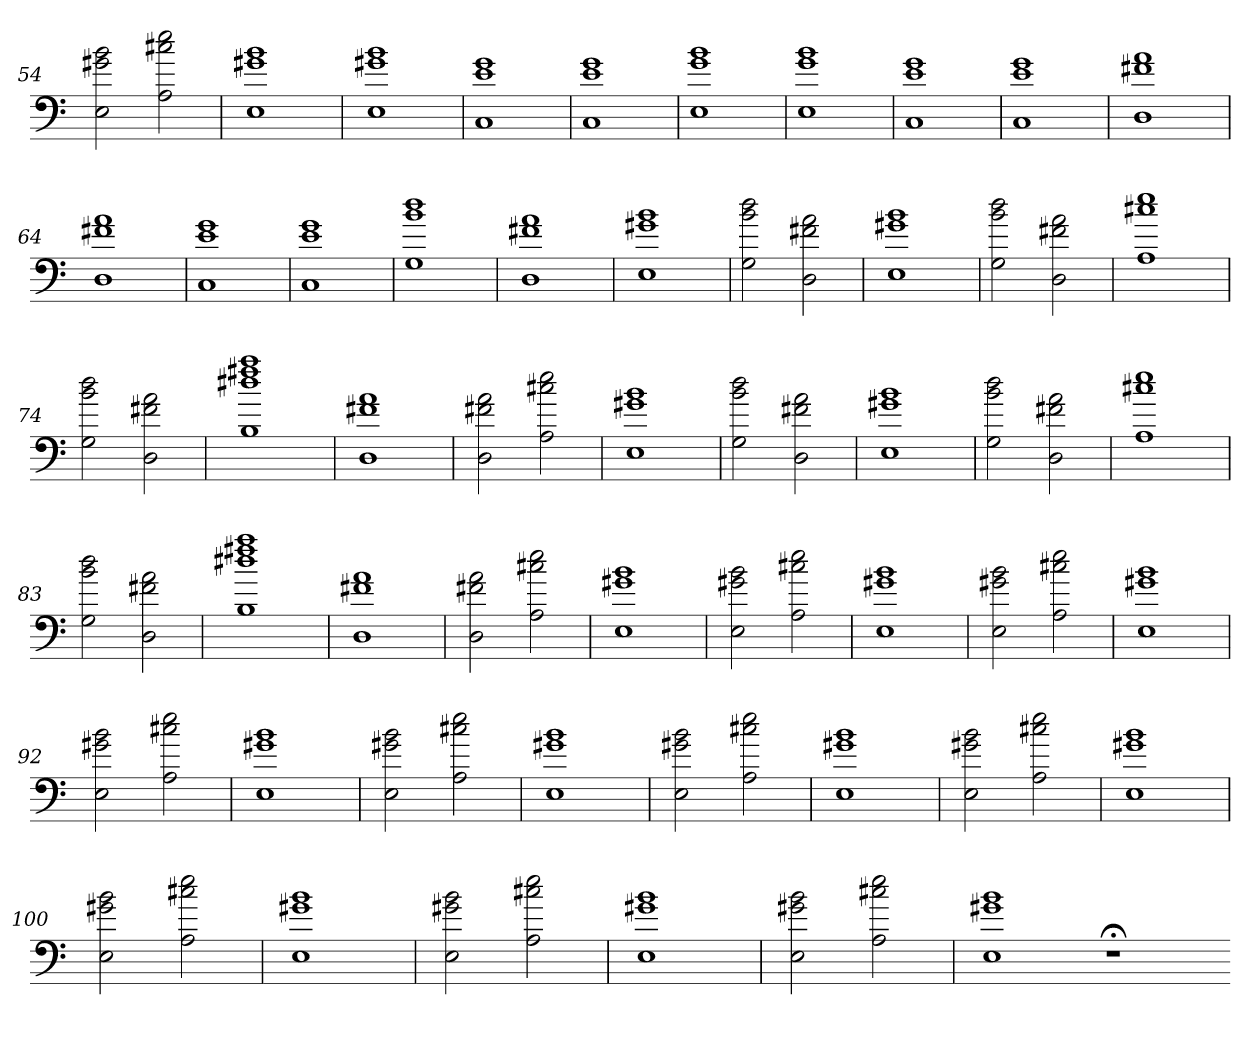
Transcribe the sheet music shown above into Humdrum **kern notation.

**kern
*part1
*staff1
=54
2E 2g#X 2b
2A 2cc#X 2ee
=55
1E 1g#X 1b
=56
1E 1g#X 1b
=57
1C 1e 1g
=58
1C 1e 1g
=59
1E 1g 1b
=60
1E 1g 1b
=61
1C 1e 1g
=62
1C 1e 1g
=63
1D 1f#X 1a
=64
1D 1f#X 1a
=65
1C 1e 1g
=66
1C 1e 1g
=67
1G 1b 1dd
=68
1D 1f#X 1a
=69
1E 1g#X 1b
=70
2G 2b 2dd
2D 2f#X 2a
=71
1E 1g#X 1b
=72
2G 2b 2dd
2D 2f#X 2a
=73
1A 1cc#X 1ee
=74
2G 2b 2dd
2D 2f#X 2a
=75
1B 1dd#X 1ff#X 1aa
=76
1D 1f#X 1a
=77
2D 2f#X 2a
2A 2cc#X 2ee
=78
1E 1g#X 1b
=79
2G 2b 2dd
2D 2f#X 2a
=80
1E 1g#X 1b
=81
2G 2b 2dd
2D 2f#X 2a
=82
1A 1cc#X 1ee
=83
2G 2b 2dd
2D 2f#X 2a
=84
1B 1dd#X 1ff#X 1aa
=85
1D 1f#X 1a
=86
2D 2f#X 2a
2A 2cc#X 2ee
=87
1E 1g#X 1b
=88
2E 2g#X 2b
2A 2cc#X 2ee
=89
1E 1g#X 1b
=90
2E 2g#X 2b
2A 2cc#X 2ee
=91
1E 1g#X 1b
=92
2E 2g#X 2b
2A 2cc#X 2ee
=93
1E 1g#X 1b
=94
2E 2g#X 2b
2A 2cc#X 2ee
=95
1E 1g#X 1b
=96
2E 2g#X 2b
2A 2cc#X 2ee
=97
1E 1g#X 1b
=98
2E 2g#X 2b
2A 2cc#X 2ee
=99
1E 1g#X 1b
=100
2E 2g#X 2b
2A 2cc#X 2ee
=101
1E 1g#X 1b
=102
2E 2g#X 2b
2A 2cc#X 2ee
=103
1E 1g#X 1b
=104
2E 2g#X 2b
2A 2cc#X 2ee
=105
1E 1g#X 1b
1r;<
=-
*-
